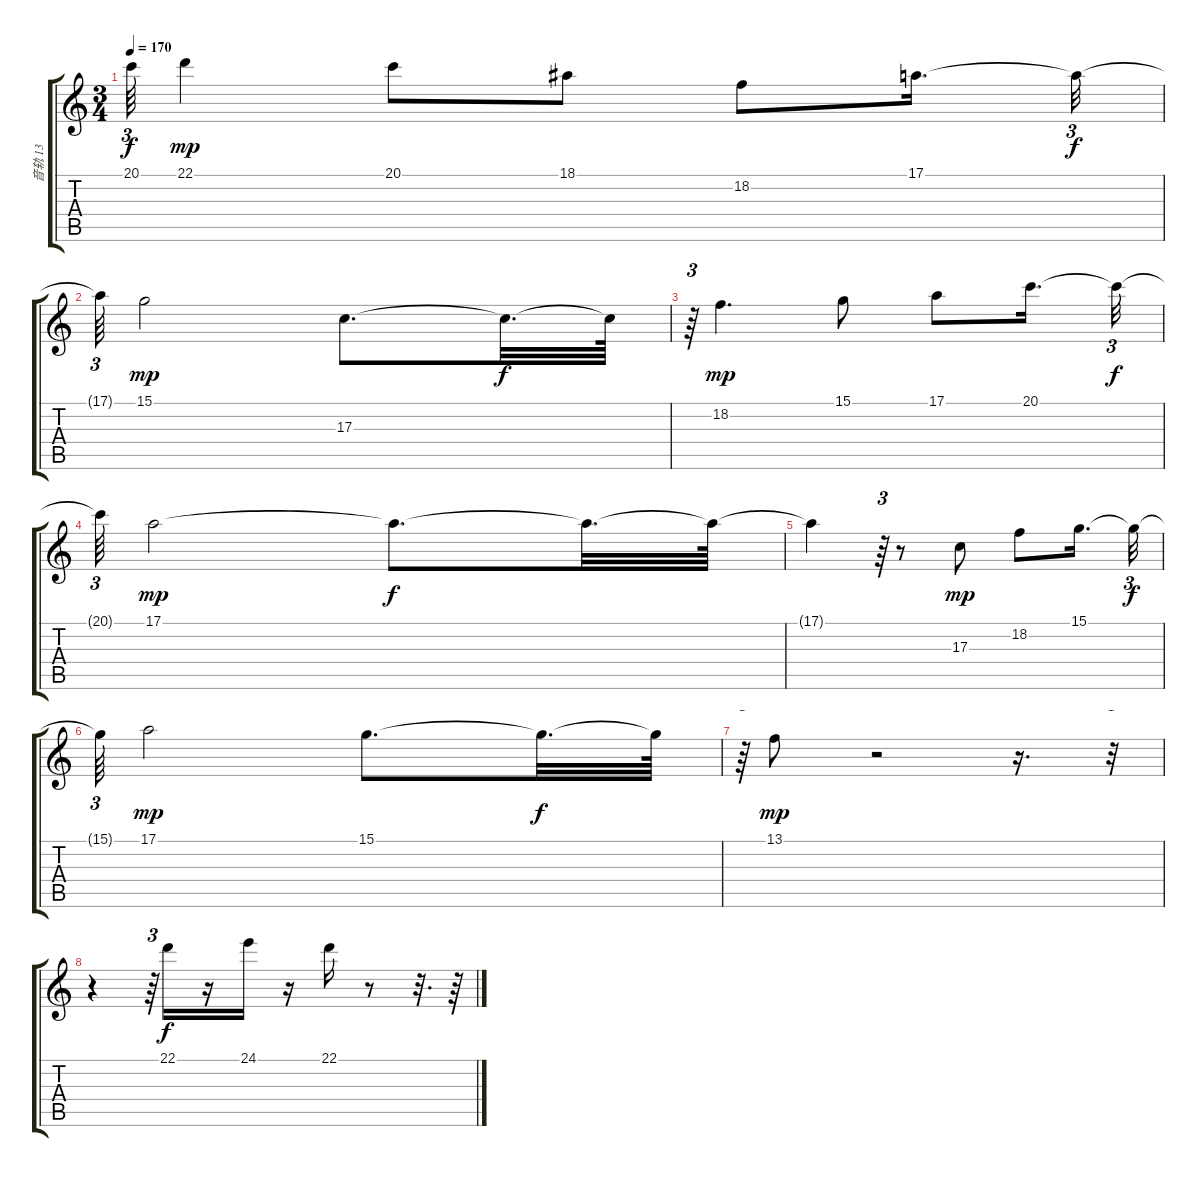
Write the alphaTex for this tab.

\track ("音轨 13" "音轨 13") {instrument piccolo}
\staff {score tabs}
\tuning (E4 B3 G3 D3 A2 E2) {hide}
\ts (3 4)
\tempo 170
\clef g2
\ks c
20.1{t}.64{tu (3 2) dy f} 22.1.4{dy mp} 20.1.8 18.1.8 18.2.8 17.1.16{d} 17.1{t}.32{tu (3 2) dy f} |
17.1{t}.64{tu (3 2)} 15.1.2{dy mp} 17.3.8{d} 17.3{t}.32{d dy f} 17.3{t}.64 |
r.64{tu (3 2)} 18.2.4{d dy mp} 15.1.8 17.1.8 20.1.16{d} 20.1{t}.32{tu (3 2) dy f} |
20.1{t}.64{tu (3 2)} 17.1.2{dy mp} 17.1{t}.8{d dy f} 17.1{t}.32{d} 17.1{t}.64 |
17.1{t}.4 r.64{tu (3 2)} r.8 17.3.8{dy mp} 18.2.8 15.1.16{d} 15.1{t}.32{tu (3 2) dy f} |
15.1{t}.64{tu (3 2)} 17.1.2{dy mp} 15.1.8{d} 15.1{t}.32{d dy f} 15.1{t}.64 |
r.64{tu (3 2)} 13.1.8{dy mp} r.2 r.16{d} r.32{tu (3 2)} |
r.4 r.64{tu (3 2)} 22.1.16{dy f} r.16 24.1.16 r.16 22.1.16 r.8 r.32{d} r.64
